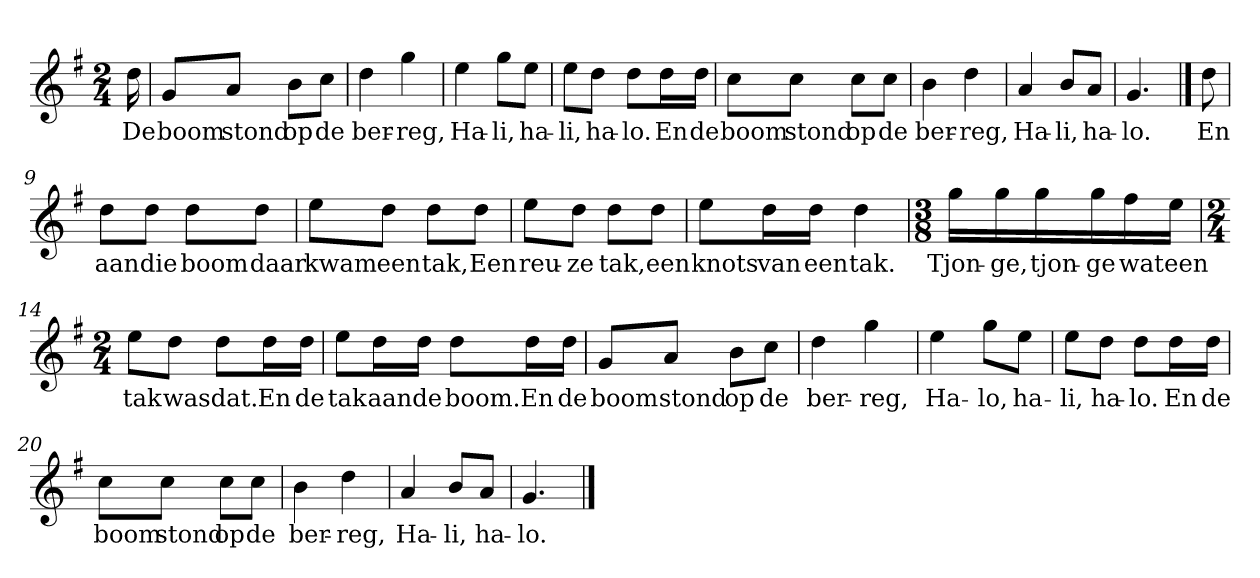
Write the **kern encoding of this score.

**kern	**text
*part1	*part1
*staff1	*staff1
*clefG2	*
*k[f#]	*
*G:	*
*M2/4	*
*MM120	*
=	=
16dd	De
=1	=1
8g/L	boom
8a/J	stond
8b\L	op
8cc\J	de
=2	=2
4dd	ber-
4gg	-reg,
=3	=3
4ee	Ha-
8gg\L	-li,
8ee\J	ha-
=4	=4
8ee\L	-li,
8dd\J	ha-
8dd\L	-lo.
16dd\L	En
16dd\JJ	de
=5	=5
8cc\L	boom
8cc\J	stond
8cc\L	op
8cc\J	de
=6	=6
4b	ber-
4dd	-reg,
=7	=7
4a	Ha-
8b/L	-li,
8a/J	ha-
=8	=8
4.g	-lo.
==	==
8dd	En
=9	=9
8dd\L	aan
8dd\J	die
8dd\L	boom
8dd\J	daar
=10	=10
8ee\L	kwam
8dd\J	een
8dd\L	tak,
8dd\J	Een
=11	=11
8ee\L	reu-
8dd\J	-ze
8dd\L	tak,
8dd\J	een
=12	=12
8ee\L	knots
16dd\L	van
16dd\JJ	een
4dd	tak.
=13	=13
*M3/8	*
16gg\LL	Tjon-
16gg\	-ge,
16gg\	tjon-
16gg\	-ge
16ff#\	wat
16ee\JJ	een
=14	=14
*M2/4	*
8ee\L	tak
8dd\J	was
8dd\L	dat.
16dd\L	En
16dd\JJ	de
=15	=15
8ee\L	tak
16dd\L	aan
16dd\JJ	de
8dd\L	boom.
16dd\L	En
16dd\JJ	de
=16	=16
8g/L	boom
8a/J	stond
8b\L	op
8cc\J	de
=17	=17
4dd	ber-
4gg	-reg,
=18	=18
4ee	Ha-
8gg\L	-lo,
8ee\J	ha-
=19	=19
8ee\L	-li,
8dd\J	ha-
8dd\L	-lo.
16dd\L	En
16dd\JJ	de
=20	=20
8cc\L	boom
8cc\J	stond
8cc\L	op
8cc\J	de
=21	=21
4b	ber-
4dd	-reg,
=22	=22
4a	Ha-
8b/L	-li,
8a/J	ha-
=23	=23
4.g	-lo.
==	==
*-	*-
